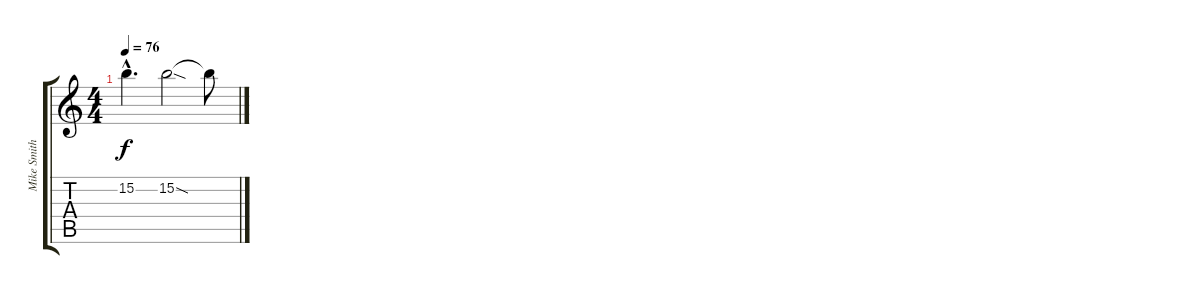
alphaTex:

\track ("Mike Smith (Fills)" "Mike Smith") {instrument overdrivenguitar}
\staff {score tabs}
\tuning (Db4 Ab3 E3 B2 Gb2 B1) {hide}
\ts (4 4)
\tempo 76
\clef g2
\ks c
15.2{hac}.4{d dy f} 15.2{sod}.2 15.2{t}.8
